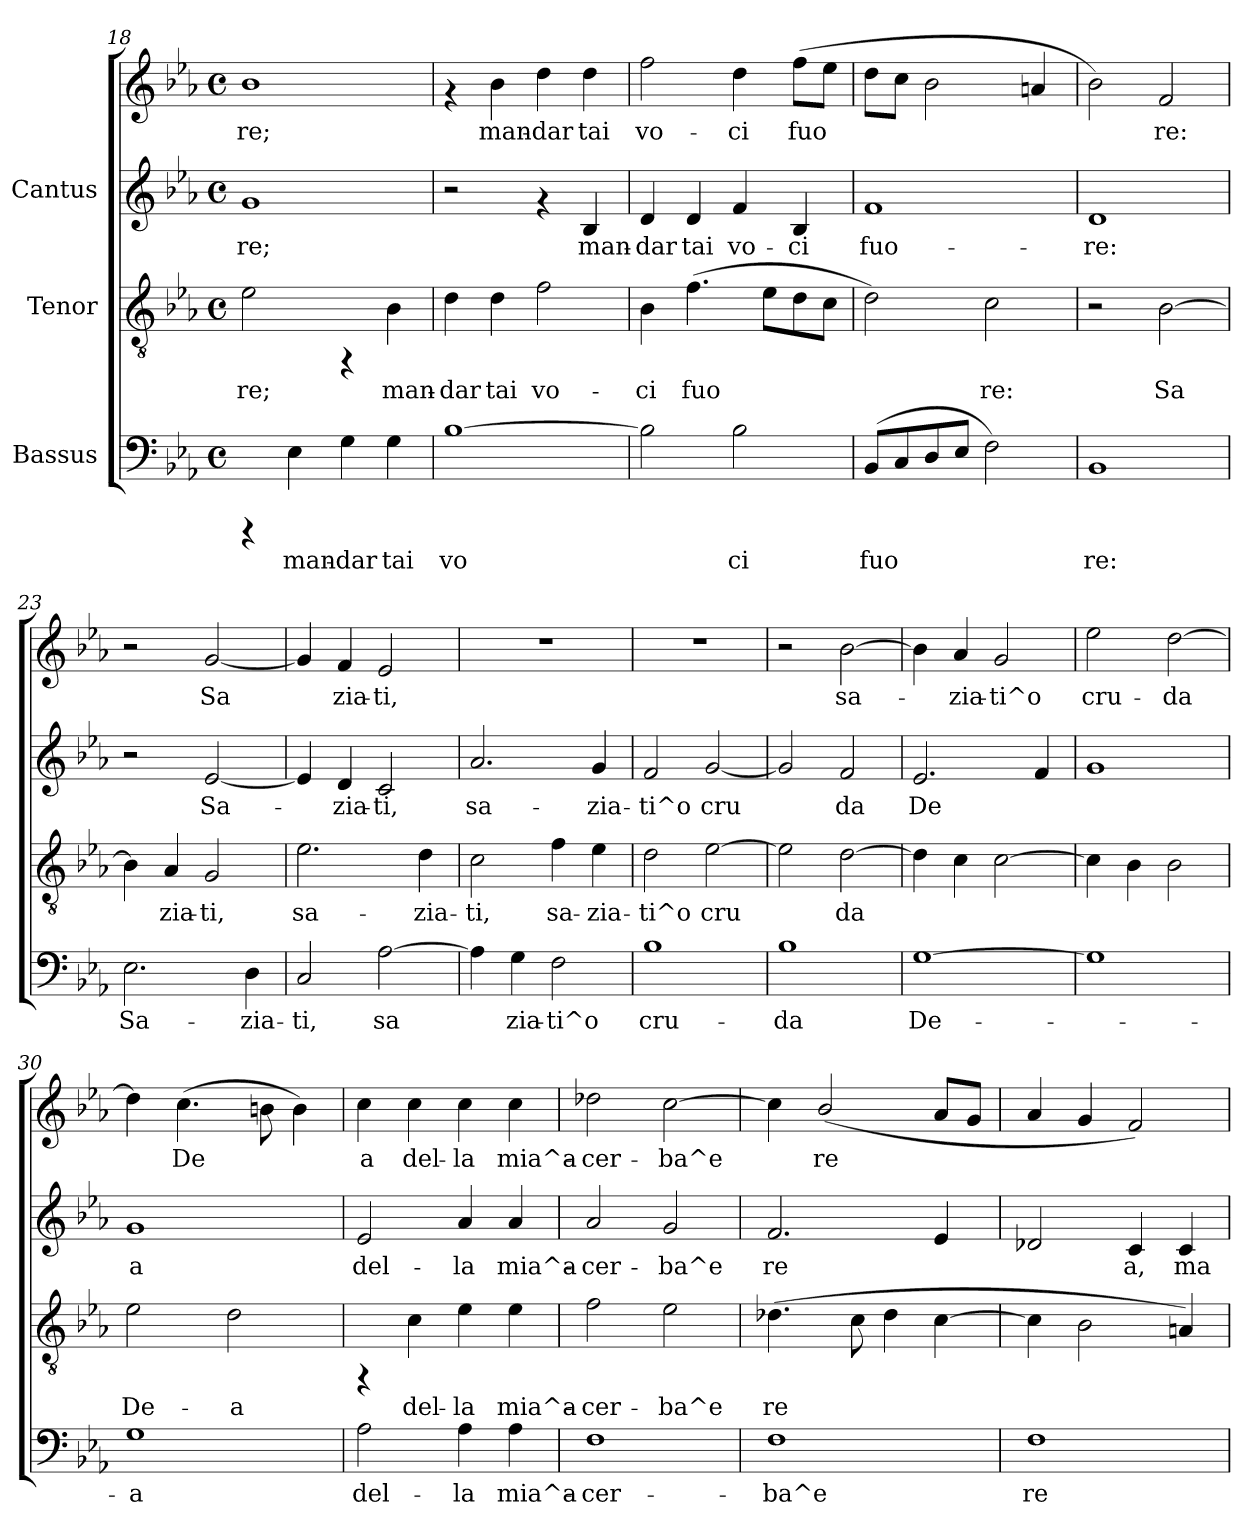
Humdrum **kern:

**kern	**text	**kern	**text	**kern	**text	**kern	**text
*part3	*part3	*part2	*part2	*part1	*part1	*part1	*part1
*staff4	*staff4	*staff3	*staff3	*staff2	*staff2	*staff1	*staff1
*I"Bassus	*	*I"Tenor	*	*I"Cantus	*	*	*
*clefF4	*	*clefGv2	*	*clefG2	*	*clefG2	*
*k[b-e-a-]	*	*k[b-e-a-]	*	*k[b-e-a-]	*	*k[b-e-a-]	*
*E-:	*	*E-:	*	*E-:	*	*E-:	*
*M4/4	*	*M4/4	*	*M4/4	*	*M4/4	*
*met(c)	*	*met(c)	*	*met(c)	*	*met(c)	*
=18	=18	=18	=18	=18	=18	=18	=18
!	!	!	!LO:LY:b:cj	!	!LO:LY:b:cj	!	!LO:LY:b:cj
4rCCC	.	2e-\	-re;	1g	re;	1b-	-re;
!	!LO:LY:b:cj	!	!	!	!	!	!
4E-\	man-	.	.	.	.	.	.
!	!LO:LY:b:cj	!	!	!	!	!	!
4G\	-dar	4rFF	.	.	.	.	.
!	!LO:LY:b:cj	!	!LO:LY:b:cj	!	!	!	!
4G\	tai	4B-\	man-	.	.	.	.
=19	=19	=19	=19	=19	=19	=19	=19
!	!LO:LY:b:cj	!	!LO:LY:b:cj	!	!	!	!
[>1B-	vo-	4d\	-dar	2r	.	4rf	.
!	!	!	!LO:LY:b:cj	!	!	!	!LO:LY:b:cj
.	.	4d\	tai	.	.	4b-\	man-
!	!	!	!LO:LY:b:cj	!	!	!	!LO:LY:b:cj
.	.	2f\	vo-	4rf	.	4dd\	-dar
!	!	!	!	!	!LO:LY:b:cj	!	!LO:LY:b:cj
.	.	.	.	4B-/	man-	4dd\	tai
!!LO:LB:g=z
=20	=20	=20	=20	=20	=20	=20	=20
!	!LO:LY:b:cj	!	!LO:LY:b:cj	!	!LO:LY:b:cj	!	!LO:LY:b:cj
2B-\]	-	4B-\	-ci	4d/	-dar	2ff\	-vo-
!	!	!	!LO:LY:b:cj	!	!LO:LY:b:cj	!	!
.	.	(>4.f\	fuo-	4d/	tai	.	.
!	!LO:LY:b:cj	!	!	!	!LO:LY:b:cj	!	!LO:LY:b:cj
2B-\	ci	.	.	4f/	vo-	4dd\	-ci
!	!	!	!LO:LY:b:cj	!	!	!	!
.	.	8e-\L	--	.	.	.	.
!	!	!	!LO:LY:b:cj	!	!LO:LY:b:cj	!	!LO:LY:b:cj
.	.	8d\	--	4B-/	-ci	(>8ff\L	fuo-
!	!	!	!LO:LY:b:cj	!	!	!	!LO:LY:b:cj
.	.	8c\J	--	.	.	8ee-\J	--
=21	=21	=21	=21	=21	=21	=21	=21
!	!LO:LY:b:cj	!	!LO:LY:b:cj	!	!LO:LY:b:cj	!	!
(<8BB-/L	fuo-	2d\)	-	1f	fuo-	8dd\L	.
!	!LO:LY:b:cj	!	!	!	!	!	!
8C/	--	.	.	.	.	8cc\J	.
!	!LO:LY:b:cj	!	!	!	!	!	!
8D/	--	.	.	.	.	2b-\	.
!	!LO:LY:b:cj	!	!	!	!	!	!
8E-/J	--	.	.	.	.	.	.
!	!LO:LY:b:cj	!	!LO:LY:b:cj	!	!	!	!
2F\)	--	2c\	re:	.	.	.	.
.	.	.	.	.	.	4an/	.
=22	=22	=22	=22	=22	=22	=22	=22
!	!LO:LY:b:cj	!	!	!	!LO:LY:b:cj	!	!LO:LY:b:cj
1BB-	-re:	2r	.	1d	re:	2b-\)	-
!	!	!	!LO:LY:b:cj	!	!	!	!LO:LY:b:cj
.	.	[>2B-\	Sa-	.	.	2f/	re:
=23	=23	=23	=23	=23	=23	=23	=23
!	!LO:LY:b:cj	!	!LO:LY:b:cj	!	!	!	!
2.E-\	Sa-	4B-\]	-	2r	.	2r	.
!	!	!	!LO:LY:b:cj	!	!	!	!
.	.	4A-/	zia-	.	.	.	.
!	!	!	!LO:LY:b:cj	!	!LO:LY:b:cj	!	!LO:LY:b:cj
.	.	2G/	-ti,	[<2e-/	-Sa-	[<2g/	Sa-
!	!LO:LY:b:cj	!	!	!	!	!	!
4D\	-zia-	.	.	.	.	.	.
=24	=24	=24	=24	=24	=24	=24	=24
!	!LO:LY:b:cj	!	!LO:LY:b:cj	!	!LO:LY:b:cj	!	!LO:LY:b:cj
2C/	-ti,	2.e-\	sa-	4e-/]	.	4g/]	-
!	!	!	!	!	!LO:LY:b:cj	!	!LO:LY:b:cj
.	.	.	.	4d/	zia-	4f/	zia-
!	!LO:LY:b:cj	!	!	!	!LO:LY:b:cj	!	!LO:LY:b:cj
[>2A-\	sa-	.	.	2c/	-ti,	2e-/	-ti,
!	!	!	!LO:LY:b:cj	!	!	!	!
.	.	4d\	-zia-	.	.	.	.
!!LO:LB:g=z
=25	=25	=25	=25	=25	=25	=25	=25
!	!LO:LY:b:cj	!	!LO:LY:b:cj	!	!LO:LY:b:cj	!	!
4A-\]	-	2c\	-ti,	2.a-/	sa-	1r	.
!	!LO:LY:b:cj	!	!	!	!	!	!
4G\	zia-	.	.	.	.	.	.
!	!LO:LY:b:cj	!	!LO:LY:b:cj	!	!	!	!
2F\	-ti^o	4f\	sa-	.	.	.	.
!	!	!	!LO:LY:b:cj	!	!LO:LY:b:cj	!	!
.	.	4e-\	-zia-	4g/	-zia-	.	.
=26	=26	=26	=26	=26	=26	=26	=26
!	!LO:LY:b:cj	!	!LO:LY:b:cj	!	!LO:LY:b:cj	!	!
1B-	cru-	2d\	-ti^o	2f/	-ti^o	1r	.
!	!	!	!LO:LY:b:cj	!	!LO:LY:b:cj	!	!
.	.	[>2e-\	cru-	[<2g/	cru-	.	.
=27	=27	=27	=27	=27	=27	=27	=27
!	!LO:LY:b:cj	!	!LO:LY:b:cj	!	!LO:LY:b:cj	!	!
1B-	-da	2e-\]	-	2g/]	-	2r	.
!	!	!	!LO:LY:b:cj	!	!LO:LY:b:cj	!	!LO:LY:b:cj
.	.	[>2d\	da	2f/	da	[>2b-\	-sa-
=28	=28	=28	=28	=28	=28	=28	=28
!	!LO:LY:b:cj	!	!	!	!LO:LY:b:cj	!	!LO:LY:b:cj
[>1G	De-	4d\]	.	2.e-/	De-	4b-\]	.
!	!	!	!	!	!	!	!LO:LY:b:cj
.	.	4c\	.	.	.	4a-/	zia-
!	!	!	!	!	!	!	!LO:LY:b:cj
.	.	[>2c\	.	.	.	2g/	-ti^o
!	!	!	!	!	!LO:LY:b:cj	!	!
.	.	.	.	4f/	--	.	.
=29	=29	=29	=29	=29	=29	=29	=29
!	!	!	!	!	!	!	!LO:LY:b:cj
1G]	.	4c\]	.	1g	.	2ee-\	-cru-
.	.	4B-\	.	.	.	.	.
!	!	!	!	!	!	!	!LO:LY:b:cj
.	.	2B-\	.	.	.	[>2dd\	-da
=30	=30	=30	=30	=30	=30	=30	=30
!	!LO:LY:b:cj	!	!LO:LY:b:cj	!	!LO:LY:b:cj	!	!LO:LY:b:cj
1G	-a	2e-\	De-	1g	-a	4dd\]	.
!	!	!	!	!	!	!	!LO:LY:b:cj
.	.	.	.	.	.	(>4.cc\	De-
!	!	!	!LO:LY:b:cj	!	!	!	!
.	.	2d\	-a	.	.	.	.
!	!	!	!	!	!	!	!LO:LY:b:cj
.	.	.	.	.	.	8bn\	--
!	!	!	!	!	!	!	!LO:LY:b:cj
.	.	.	.	.	.	4b\)	--
!!LO:PB:g=z
=31	=31	=31	=31	=31	=31	=31	=31
!	!LO:LY:b:cj	!	!	!	!LO:LY:b:cj	!	!LO:LY:b:cj
2A-\	del-	4rFF	.	2e-/	-del-	4cc\	a
!	!	!	!LO:LY:b:cj	!	!	!	!LO:LY:b:cj
.	.	4c\	del-	.	.	4cc\	del-
!	!LO:LY:b:cj	!	!LO:LY:b:cj	!	!LO:LY:b:cj	!	!LO:LY:b:cj
4A-\	-la	4e-\	-la	4a-/	-la	4cc\	-la
!	!LO:LY:b:cj	!	!LO:LY:b:cj	!	!LO:LY:b:cj	!	!LO:LY:b:cj
4A-\	mia^a-	4e-\	mia^a-	4a-/	mia^a-	4cc\	mia^a-
=32	=32	=32	=32	=32	=32	=32	=32
!	!LO:LY:b:cj	!	!LO:LY:b:cj	!	!LO:LY:b:cj	!	!LO:LY:b:cj
1F	-cer-	2f\	-cer-	2a-/	cer-	2dd-X\	-cer-
!	!	!	!LO:LY:b:cj	!	!LO:LY:b:cj	!	!LO:LY:b:cj
.	.	2e-\	-ba^e	2g/	-ba^e	[>2cc\	-ba^e
=33	=33	=33	=33	=33	=33	=33	=33
!	!LO:LY:b:cj	!	!LO:LY:b:cj	!	!LO:LY:b:cj	!	!LO:LY:b:cj
1F	-ba^e	(>4.d-X\	re-	2.f/	-re-	4cc\]	.
!	!	!	!	!	!	!	!LO:LY:b:cj
.	.	.	.	.	.	(<2b-/	re-
!	!	!	!LO:LY:b:cj	!	!	!	!
.	.	8c\	--	.	.	.	.
!	!	!	!LO:LY:b:cj	!	!	!	!
.	.	4d-\	--	.	.	.	.
!	!	!	!LO:LY:b:cj	!	!LO:LY:b:cj	!	!LO:LY:b:cj
.	.	[>4c\	--	4e-/	--	8a-/L	--
!	!	!	!	!	!	!	!LO:LY:b:cj
.	.	.	.	.	.	8g/J	--
=34	=34	=34	=34	=34	=34	=34	=34
!	!LO:LY:b:cj	!	!	!	!LO:LY:b:cj	!	!
1F	re-	4c\]	.	2d-X/	-	4a-/	.
.	.	2B-\	.	.	.	4g/	.
!	!	!	!	!	!LO:LY:b:cj	!	!
.	.	.	.	4c/	a,	2f/)	.
!	!	!	!	!	!LO:LY:b:cj	!	!
.	.	4An/)	.	4c/	ma	.	.
=	=	=	=	=	=	=	=
*-	*-	*-	*-	*-	*-	*-	*-
